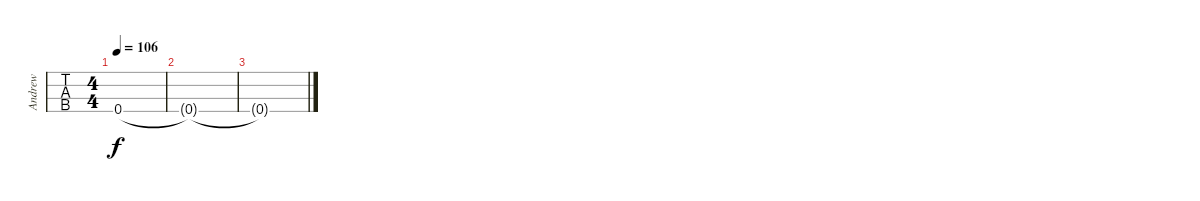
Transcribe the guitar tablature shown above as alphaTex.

\track ("Andrew" "Andrew") {instrument electricbasspick}
\staff {tabs}
\tuning (G2 D2 A1 D1) {hide}
\ts (4 4)
\tempo 106
\clef f4
\ks c
0.4{t}.1{dy f} |
0.4{t}.1 |
0.4{t}.1
